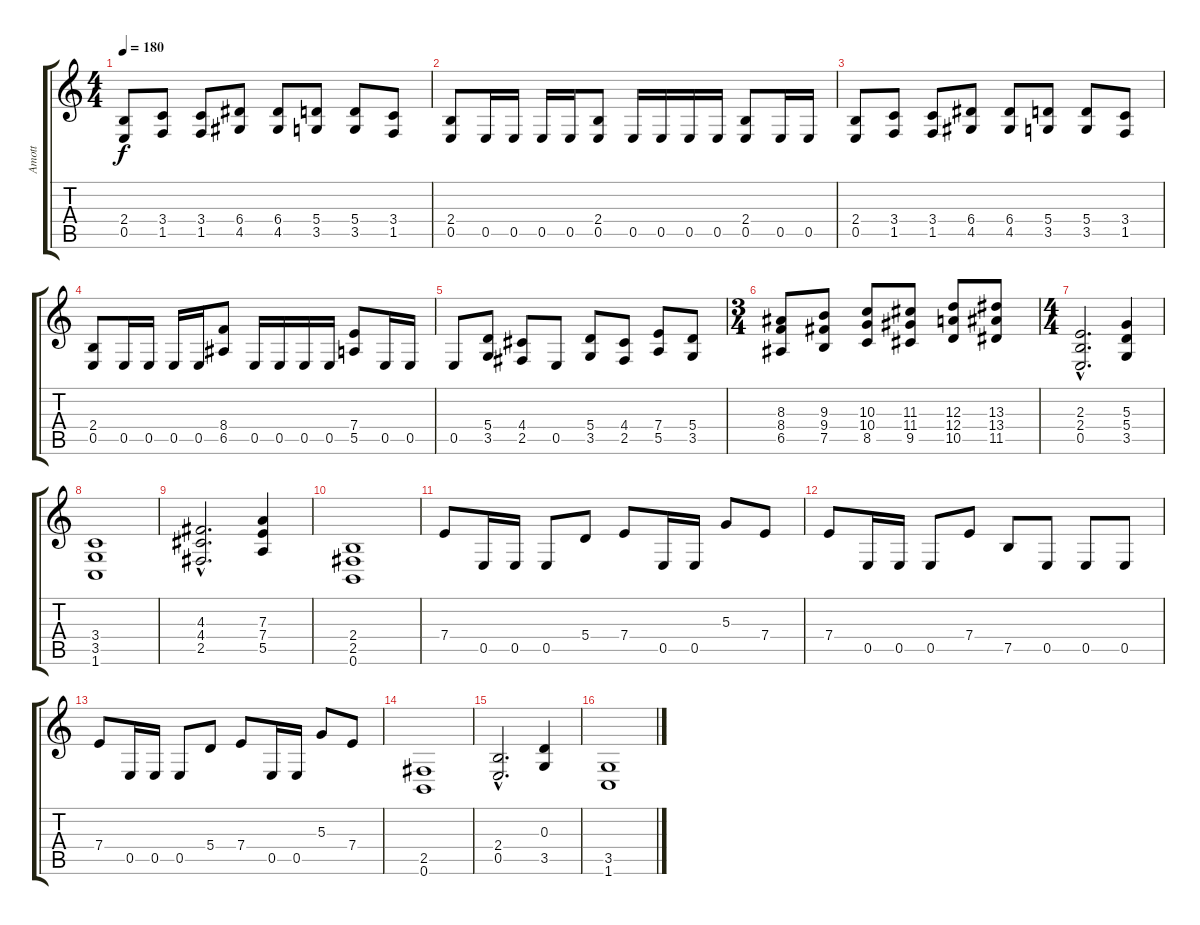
\track ("Amott" "Amott") {instrument distortionguitar}
\staff {score tabs}
\tuning (B3 Gb3 D3 A2 E2 B1) {hide}
\ts (4 4)
\tempo 180
\clef g2
\ks c
(2.4 0.5).8{dy f} (3.4 1.5).8 (3.4 1.5).8 (6.4 4.5).8 (6.4 4.5).8 (5.4 3.5).8 (5.4 3.5).8 (3.4 1.5).8 |
(2.4 0.5).8 0.5.16 0.5.16 0.5.16 0.5.16 (2.4 0.5).8 0.5.16 0.5.16 0.5.16 0.5.16 (2.4 0.5).8 0.5.16 0.5.16 |
(2.4 0.5).8 (3.4 1.5).8 (3.4 1.5).8 (6.4 4.5).8 (6.4 4.5).8 (5.4 3.5).8 (5.4 3.5).8 (3.4 1.5).8 |
(2.4 0.5).8 0.5.16 0.5.16 0.5.16 0.5.16 (8.4 6.5).8 0.5.16 0.5.16 0.5.16 0.5.16 (7.4 5.5).8 0.5.16 0.5.16 |
0.5.8 (5.4 3.5).8 (4.4 2.5).8 0.5.8 (5.4 3.5).8 (4.4 2.5).8 (7.4 5.5).8 (5.4 3.5).8 |
\ts (3 4)
(8.3 8.4 6.5).8 (9.3 9.4 7.5).8 (10.3 10.4 8.5).8 (11.3 11.4 9.5).8 (12.3 12.4 10.5).8 (13.3 13.4 11.5).8 |
\ts (4 4)
(2.3{hac} 2.4{hac} 0.5{hac}).2{d} (5.3 5.4 3.5).4 |
(3.4 3.5 1.6).1 |
(4.3{hac} 4.4{hac} 2.5{hac}).2{d} (7.3 7.4 5.5).4 |
(2.4 2.5 0.6).1 |
7.4.8 0.5.16 0.5.16 0.5.8 5.4.8 7.4.8 0.5.16 0.5.16 5.3.8 7.4.8 |
7.4.8 0.5.16 0.5.16 0.5.8 7.4.8 7.5.8 0.5.8 0.5.8 0.5.8 |
7.4.8 0.5.16 0.5.16 0.5.8 5.4.8 7.4.8 0.5.16 0.5.16 5.3.8 7.4.8 |
(2.5 0.6).1 |
(2.4{hac} 0.5{hac}).2{d} (0.3 3.5).4 |
(3.5 1.6).1
